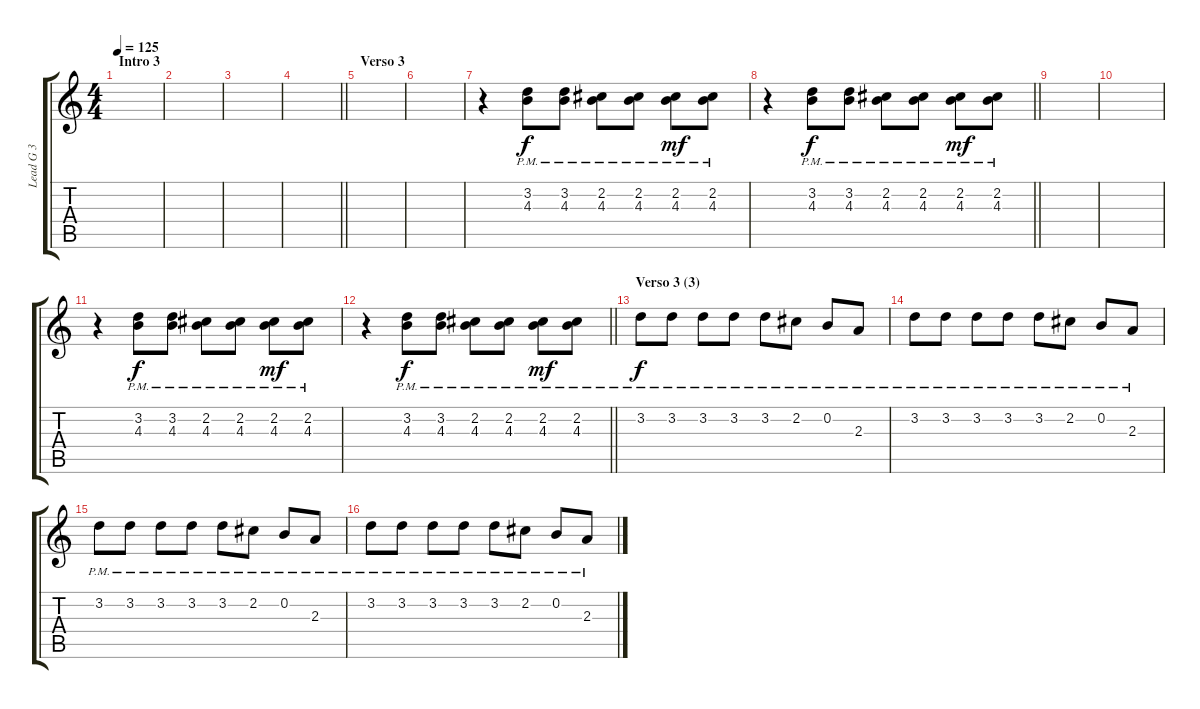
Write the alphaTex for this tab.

\track ("Lead G 3" "Lead G 3") {instrument electricguitarjazz}
\staff {score tabs}
\tuning (E4 B3 G3 D3 A2 E2) {hide}
\ts (4 4)
\section ("" "Intro 3")
\tempo 125
\clef g2
\ks c
|
|
|
\barLineRight lightlight
|
\section ("" "Verso 3")
|
|
r.4 (3.2{pm} 4.3{pm}).8 (3.2{pm} 4.3{pm}).8 (2.2{pm} 4.3{pm}).8 (2.2{pm} 4.3{pm}).8 (2.2{pm} 4.3{pm}).8{dy mf} (2.2{pm} 4.3{pm}).8 |
\barLineRight lightlight
r.4 (3.2{pm} 4.3{pm}).8{dy f} (3.2{pm} 4.3{pm}).8 (2.2{pm} 4.3{pm}).8 (2.2{pm} 4.3{pm}).8 (2.2{pm} 4.3{pm}).8{dy mf} (2.2{pm} 4.3{pm}).8 |
|
|
r.4 (3.2{pm} 4.3{pm}).8{dy f} (3.2{pm} 4.3{pm}).8 (2.2{pm} 4.3{pm}).8 (2.2{pm} 4.3{pm}).8 (2.2{pm} 4.3{pm}).8{dy mf} (2.2{pm} 4.3{pm}).8 |
\barLineRight lightlight
r.4 (3.2{pm} 4.3{pm}).8{dy f} (3.2{pm} 4.3{pm}).8 (2.2{pm} 4.3{pm}).8 (2.2{pm} 4.3{pm}).8 (2.2{pm} 4.3{pm}).8{dy mf} (2.2{pm} 4.3{pm}).8 |
\section ("" "Verso 3 (3)")
3.2{pm}.8{dy f} 3.2{pm}.8 3.2{pm}.8 3.2{pm}.8 3.2{pm}.8 2.2{pm}.8 0.2{pm}.8 2.3{pm}.8 |
3.2{pm}.8 3.2{pm}.8 3.2{pm}.8 3.2{pm}.8 3.2{pm}.8 2.2{pm}.8 0.2{pm}.8 2.3{pm}.8 |
3.2{pm}.8 3.2{pm}.8 3.2{pm}.8 3.2{pm}.8 3.2{pm}.8 2.2{pm}.8 0.2{pm}.8 2.3{pm}.8 |
3.2{pm}.8 3.2{pm}.8 3.2{pm}.8 3.2{pm}.8 3.2{pm}.8 2.2{pm}.8 0.2{pm}.8 2.3{pm}.8
